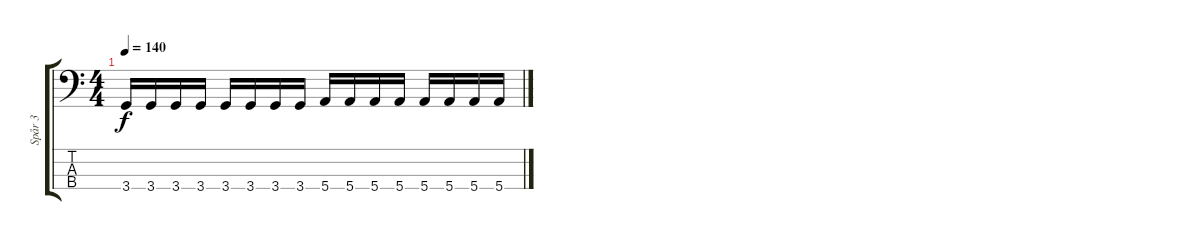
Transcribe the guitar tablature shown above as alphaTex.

\track ("Spår 3" "Spår 3") {instrument electricbassfinger}
\staff {score tabs}
\tuning (G2 D2 A1 E1) {hide}
\ts (4 4)
\tempo 140
\clef f4
\ks c
3.4.16{dy f} 3.4.16 3.4.16 3.4.16 3.4.16 3.4.16 3.4.16 3.4.16 5.4.16 5.4.16 5.4.16 5.4.16 5.4.16 5.4.16 5.4.16 5.4.16
